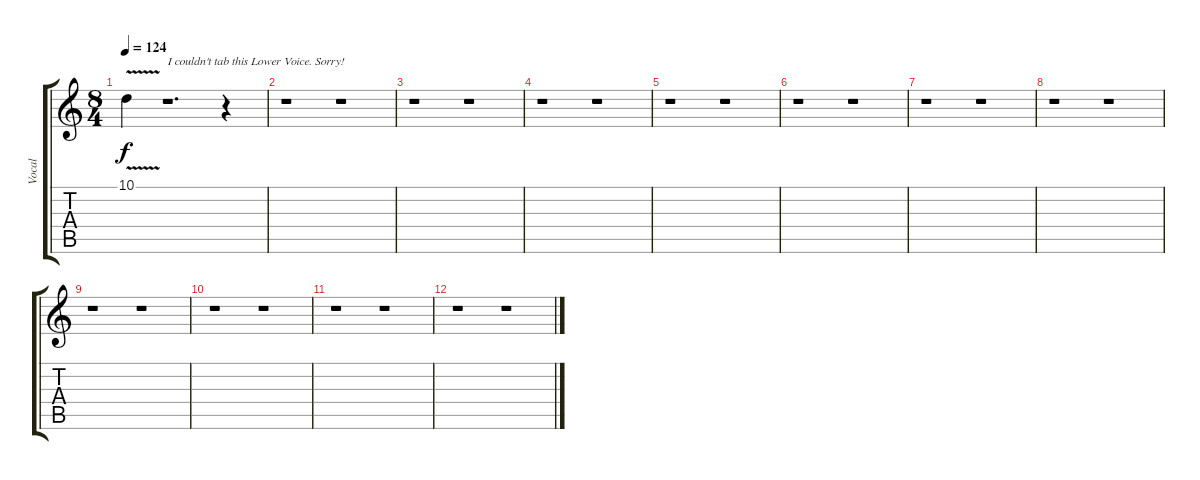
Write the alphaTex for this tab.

\track ("Vocal" "Vocal") {instrument trumpet}
\staff {score tabs}
\tuning (E4 B3 G3 D3 A2 E2) {hide}
\ts (8 4)
\tempo 124
\clef g2
\ks c
10.1{v}.4{dy f} r.1{d txt "I couldn't tab this Lower Voice. Sorry!"} r.4 |
r.1 r.1 |
r.1 r.1 |
r.1 r.1 |
r.1 r.1 |
r.1 r.1 |
r.1 r.1 |
r.1 r.1 |
r.1 r.1 |
r.1 r.1 |
r.1 r.1 |
r.1 r.1
